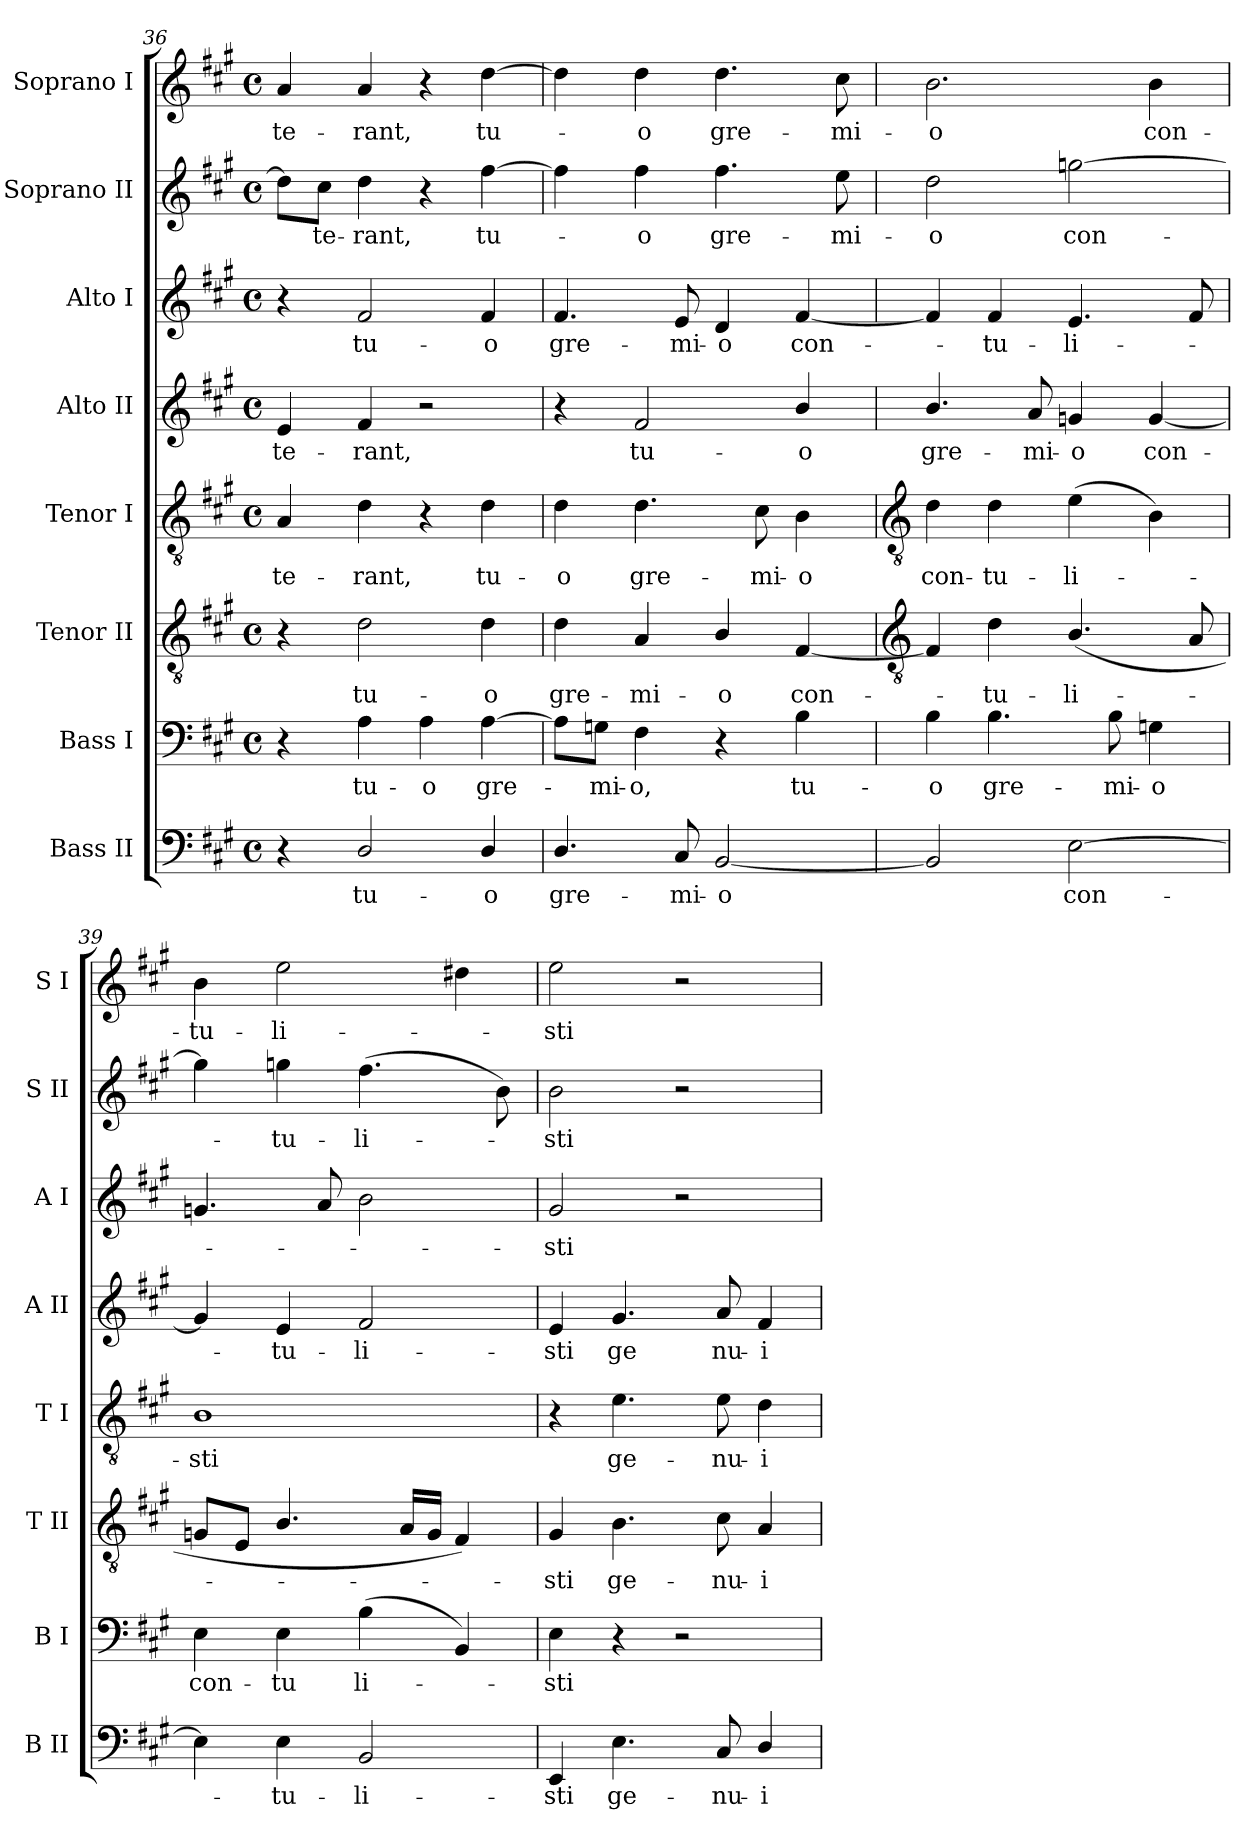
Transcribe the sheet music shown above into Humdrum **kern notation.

**kern	**text	**kern	**text	**kern	**text	**kern	**text	**kern	**text	**kern	**text	**kern	**text	**kern	**text
*part8	*part8	*part7	*part7	*part6	*part6	*part5	*part5	*part4	*part4	*part3	*part3	*part2	*part2	*part1	*part1
*staff8	*staff8	*staff7	*staff7	*staff6	*staff6	*staff5	*staff5	*staff4	*staff4	*staff3	*staff3	*staff2	*staff2	*staff1	*staff1
*I"Bass II	*	*I"Bass I	*	*I"Tenor II	*	*I"Tenor I	*	*I"Alto II	*	*I"Alto I	*	*I"Soprano II	*	*I"Soprano I	*
*I'B II	*	*I'B I	*	*I'T II	*	*I'T I	*	*I'A II	*	*I'A I	*	*I'S II	*	*I'S I	*
*clefF4	*	*clefF4	*	*clefGv2	*	*clefGv2	*	*clefG2	*	*clefG2	*	*clefG2	*	*clefG2	*
*k[f#c#g#]	*	*k[f#c#g#]	*	*k[f#c#g#]	*	*k[f#c#g#]	*	*k[f#c#g#]	*	*k[f#c#g#]	*	*k[f#c#g#]	*	*k[f#c#g#]	*
*A:	*	*A:	*	*A:	*	*A:	*	*A:	*	*A:	*	*A:	*	*A:	*
*M4/4	*	*M4/4	*	*M4/4	*	*M4/4	*	*M4/4	*	*M4/4	*	*M4/4	*	*M4/4	*
*met(c)	*	*met(c)	*	*met(c)	*	*met(c)	*	*met(c)	*	*met(c)	*	*met(c)	*	*met(c)	*
=36	=36	=36	=36	=36	=36	=36	=36	=36	=36	=36	=36	=36	=36	=36	=36
!	!	!	!	!	!	!	!LO:LY:b	!	!LO:LY:b	!	!	!	!	!	!LO:LY:b
4r	.	4r	.	4r	.	4A	-te-	4e	-te-	4r	.	8dd\L]	.	4a	-te-
!	!	!	!	!	!	!	!	!	!	!	!	!	!LO:LY:b	!	!
.	.	.	.	.	.	.	.	.	.	.	.	8cc#\J	te-	.	.
!	!LO:LY:b	!	!LO:LY:b	!	!LO:LY:b	!	!LO:LY:b	!	!LO:LY:b	!	!LO:LY:b	!	!LO:LY:b	!	!LO:LY:b
2D/	tu-	4A	tu-	2d	tu-	4d	-rant,	4f#	-rant,	2f#	tu-	4dd	-rant,	4a	-rant,
!	!	!	!LO:LY:b	!	!	!	!	!	!	!	!	!	!	!	!
.	.	4A	-o	.	.	4r	.	2r	.	.	.	4r	.	4r	.
!	!LO:LY:b	!	!LO:LY:b	!	!LO:LY:b	!	!LO:LY:b	!	!	!	!LO:LY:b	!	!LO:LY:b	!	!LO:LY:b
4D/	-o	[4A	gre-	4d	-o	4d	tu-	.	.	4f#	-o	[4ff#	tu-	[4dd	tu-
=37	=37	=37	=37	=37	=37	=37	=37	=37	=37	=37	=37	=37	=37	=37	=37
!	!LO:LY:b	!	!	!	!LO:LY:b	!	!LO:LY:b	!	!	!	!LO:LY:b	!	!	!	!
4.D/	gre-	8A\L]	.	4d	gre-	4d	-o	4r	.	4.f#	gre-	4ff#]	.	4dd]	.
!	!	!	!LO:LY:b	!	!	!	!	!	!	!	!	!	!	!	!
.	.	8Gn\J	mi-	.	.	.	.	.	.	.	.	.	.	.	.
!	!	!	!LO:LY:b	!	!LO:LY:b	!	!LO:LY:b	!	!LO:LY:b	!	!	!	!LO:LY:b	!	!LO:LY:b
.	.	4F#	-o,	4A	-mi-	4.d	gre-	2f#	tu-	.	.	4ff#	o	4dd	o
!	!LO:LY:b	!	!	!	!	!	!	!	!	!	!LO:LY:b	!	!	!	!
8C#	-mi-	.	.	.	.	.	.	.	.	8e	-mi-	.	.	.	.
!	!LO:LY:b	!	!	!	!LO:LY:b	!	!	!	!	!	!LO:LY:b	!	!LO:LY:b	!	!LO:LY:b
[2BB	-o	4r	.	4B/	-o	.	.	.	.	4d	-o	4.ff#	gre-	4.dd	gre-
!	!	!	!	!	!	!	!LO:LY:b	!	!	!	!	!	!	!	!
.	.	.	.	.	.	8c#	-mi-	.	.	.	.	.	.	.	.
!	!	!	!LO:LY:b	!	!LO:LY:b	!	!LO:LY:b	!	!LO:LY:b	!	!LO:LY:b	!	!	!	!
.	.	4B	tu-	[4F#	con-	4B	-o	4b/	-o	[4f#	con-	.	.	.	.
!	!	!	!	!	!	!	!	!	!	!	!	!	!LO:LY:b	!	!LO:LY:b
.	.	.	.	.	.	.	.	.	.	.	.	8ee	-mi-	8cc#	-mi-
!!LO:LB:g=z
=38	=38	=38	=38	=38	=38	=38	=38	=38	=38	=38	=38	=38	=38	=38	=38
*	*	*	*	*clefGv2	*	*clefGv2	*	*	*	*	*	*	*	*	*
!	!	!	!LO:LY:b	!	!	!	!LO:LY:b	!	!LO:LY:b	!	!	!	!LO:LY:b	!	!LO:LY:b
2BB]	.	4B	-o	4F#]	.	4d	con-	4.b/	gre-	4f#]	.	2dd	-o	2.b	-o
!	!	!	!LO:LY:b	!	!LO:LY:b	!	!LO:LY:b	!	!	!	!LO:LY:b	!	!	!	!
.	.	4.B	gre-	4d	tu-	4d	-tu-	.	.	4f#	tu-	.	.	.	.
!	!	!	!	!	!	!	!	!	!LO:LY:b	!	!	!	!	!	!
.	.	.	.	.	.	.	.	8a	-mi-	.	.	.	.	.	.
!	!LO:LY:b	!	!	!	!LO:LY:b	!	!LO:LY:b	!	!LO:LY:b	!	!LO:LY:b	!	!LO:LY:b	!	!
[2E	con-	.	.	(<4.B/	-li-	(>4e	-li-	4gn	-o	4.e	-li-	[2ggn	con-	.	.
!	!	!	!LO:LY:b	!	!	!	!	!	!	!	!	!	!	!	!
.	.	8B	-mi-	.	.	.	.	.	.	.	.	.	.	.	.
!	!	!	!LO:LY:b	!	!	!	!	!	!LO:LY:b	!	!	!	!	!	!LO:LY:b
.	.	4Gn	-o	.	.	4B)	.	[4g	con-	.	.	.	.	4b	con-
.	.	.	.	8A	.	.	.	.	.	8f#	.	.	.	.	.
=39	=39	=39	=39	=39	=39	=39	=39	=39	=39	=39	=39	=39	=39	=39	=39
!	!	!	!LO:LY:b	!	!	!	!LO:LY:b	!	!	!	!	!	!	!	!LO:LY:b
4E]	.	4E	con-	8GnL	.	1B	sti	4g]	.	4.gn	.	4gg]	.	4b	-tu-
.	.	.	.	8EJ	.	.	.	.	.	.	.	.	.	.	.
!	!LO:LY:b	!	!LO:LY:b	!	!	!	!	!	!LO:LY:b	!	!	!	!LO:LY:b	!	!LO:LY:b
4E	tu-	4E	-tu	4.B/	.	.	.	4e	tu-	.	.	4ggn	tu-	2ee	-li-
.	.	.	.	.	.	.	.	.	.	8a	.	.	.	.	.
!	!LO:LY:b	!	!LO:LY:b	!	!	!	!	!	!LO:LY:b	!	!	!	!LO:LY:b	!	!
2BB	-li-	(<4B	li-	.	.	.	.	2f#	-li-	2b	.	(>4.ff#	-li-	.	.
.	.	.	.	16ALL	.	.	.	.	.	.	.	.	.	.	.
.	.	.	.	16GJJ	.	.	.	.	.	.	.	.	.	.	.
.	.	4BB)	.	4F#)	.	.	.	.	.	.	.	.	.	4dd#X	.
.	.	.	.	.	.	.	.	.	.	.	.	8b)	.	.	.
=40	=40	=40	=40	=40	=40	=40	=40	=40	=40	=40	=40	=40	=40	=40	=40
!	!LO:LY:b	!	!LO:LY:b	!	!LO:LY:b	!	!	!	!LO:LY:b	!	!LO:LY:b	!	!LO:LY:b	!	!LO:LY:b
4EE	-sti	4E	sti	4G#	sti	4r	.	4e	-sti	2g#	sti	2b	sti	2ee	sti
!	!LO:LY:b	!	!	!	!LO:LY:b	!	!LO:LY:b	!	!LO:LY:b	!	!	!	!	!	!
4.E	ge-	4r	.	4.B	ge-	4.e	ge-	4.g#	ge	.	.	.	.	.	.
.	.	2r	.	.	.	.	.	.	.	2r	.	2r	.	2r	.
!	!LO:LY:b	!	!	!	!LO:LY:b	!	!LO:LY:b	!	!LO:LY:b	!	!	!	!	!	!
8C#	-nu-	.	.	8c#	-nu-	8e	-nu-	8a	nu-	.	.	.	.	.	.
!	!LO:LY:b	!	!	!	!LO:LY:b	!	!LO:LY:b	!	!LO:LY:b	!	!	!	!	!	!
4D/	-i-	.	.	4A	-i-	4d	-i-	4f#	-i-	.	.	.	.	.	.
=	=	=	=	=	=	=	=	=	=	=	=	=	=	=	=
*-	*-	*-	*-	*-	*-	*-	*-	*-	*-	*-	*-	*-	*-	*-	*-
